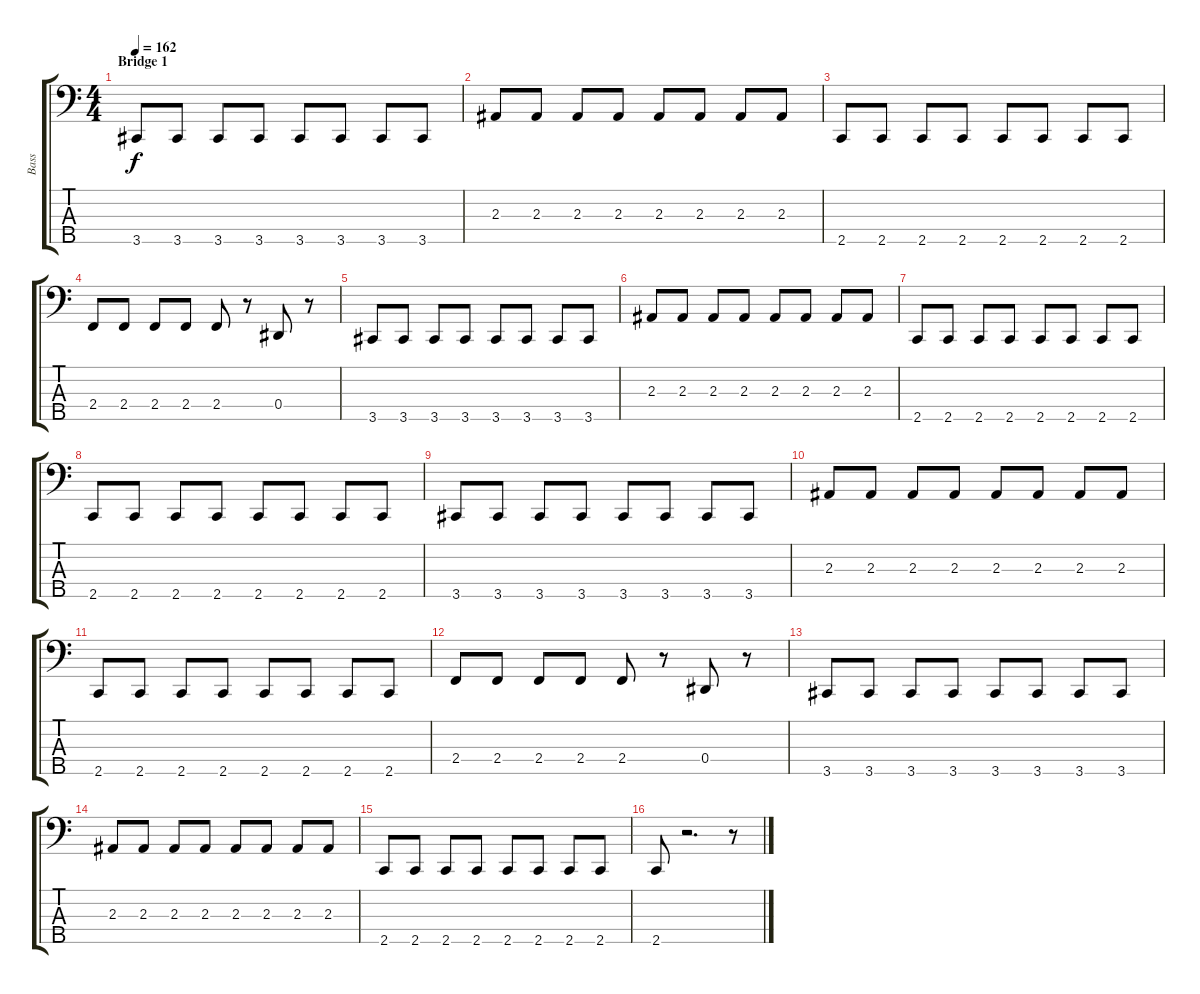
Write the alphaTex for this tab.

\track ("Bass" "Bass") {instrument electricbasspick}
\staff {score tabs}
\tuning (Gb2 Db2 Ab1 Eb1 Bb0) {hide}
\ts (4 4)
\section ("" "Bridge 1")
\tempo 162
\clef f4
\ks c
3.5.8{dy f} 3.5.8 3.5.8 3.5.8 3.5.8 3.5.8 3.5.8 3.5.8 |
2.3.8 2.3.8 2.3.8 2.3.8 2.3.8 2.3.8 2.3.8 2.3.8 |
2.5.8 2.5.8 2.5.8 2.5.8 2.5.8 2.5.8 2.5.8 2.5.8 |
2.4.8 2.4.8 2.4.8 2.4.8 2.4.8 r.8 0.4.8 r.8 |
3.5.8 3.5.8 3.5.8 3.5.8 3.5.8 3.5.8 3.5.8 3.5.8 |
2.3.8 2.3.8 2.3.8 2.3.8 2.3.8 2.3.8 2.3.8 2.3.8 |
2.5.8 2.5.8 2.5.8 2.5.8 2.5.8 2.5.8 2.5.8 2.5.8 |
2.5.8 2.5.8 2.5.8 2.5.8 2.5.8 2.5.8 2.5.8 2.5.8 |
3.5.8 3.5.8 3.5.8 3.5.8 3.5.8 3.5.8 3.5.8 3.5.8 |
2.3.8 2.3.8 2.3.8 2.3.8 2.3.8 2.3.8 2.3.8 2.3.8 |
2.5.8 2.5.8 2.5.8 2.5.8 2.5.8 2.5.8 2.5.8 2.5.8 |
2.4.8 2.4.8 2.4.8 2.4.8 2.4.8 r.8 0.4.8 r.8 |
3.5.8 3.5.8 3.5.8 3.5.8 3.5.8 3.5.8 3.5.8 3.5.8 |
2.3.8 2.3.8 2.3.8 2.3.8 2.3.8 2.3.8 2.3.8 2.3.8 |
2.5.8 2.5.8 2.5.8 2.5.8 2.5.8 2.5.8 2.5.8 2.5.8 |
2.5.8 r.2{d} r.8
